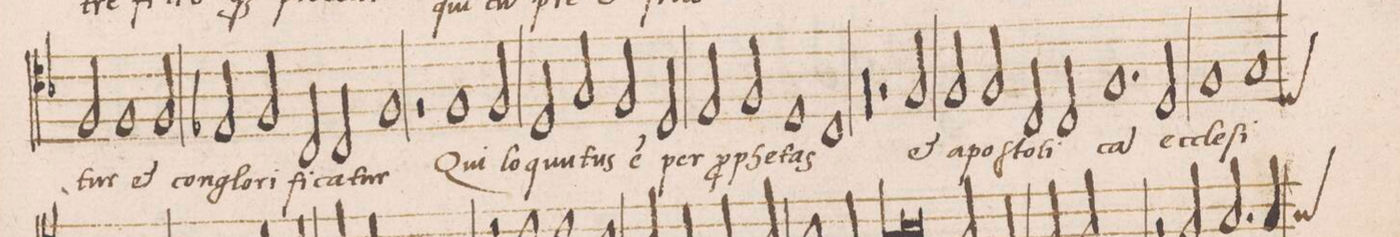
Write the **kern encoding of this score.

**kern	**text
*I"BASSVS	*
*clefC4	*
*k[b-]	*
*met(C|)	*
*M2/1	*
2F/	-tur
1F/	et
=103-	=103-
2F/	con-
2E-X/	-glo-
2F/	-ri-
=104-	=104-
2C/	-fi-
2C/	-ca-
1F	-tur
=105	=105
2r	.
1F	Qui
2F/	lo-
=106	=106
2D/	-cu-
2G/	-tus
2F/	e(st)
2D/	per
=107	=107
2E/	p(ro)-
2F/	-phe-
1D	-tas
=108-	=108-
1C	.
00r	.
=109-	=109-
=110-	=110-
2r	.
2F/	et
=111	=111
2F/	a-
2F/	-po-
2C/	-ſto-
2C/	-li-
=112-	=112-
1.F	-ca(m)
2D/	ec-
=113	=113
1F	-cle-
1G	-ſi-
*custos:D	*
=114	=114
*-	*-
